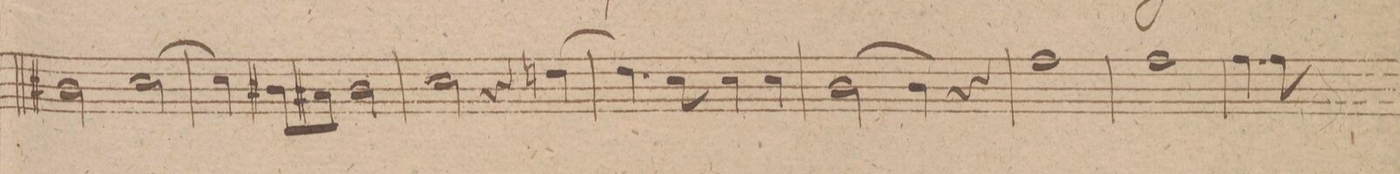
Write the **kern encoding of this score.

**kern	**dynam
*I"Oboe 2do in	*
*clefG2	*
*k[f#c#g#d#]	*
*met(c)	*
*M4/4	*
2b#X\	.
[2cc#\	.
=14	=14
4cc#\]	.
8b#XL\	.
8a#X/J	.
2b#\	.
=15	=15
2cc#\	.
4r	.
[4ddn\	.
=16	=16
4.dd\]	.
8cc#\	.
4cc#\	.
4cc#\	.
=17	=17
[2b\	.
4b\]	.
4r	.
=18	=18
1ff#\	.
=19	=19
1ff#\	.
=20	=20
4.ff#\	.
8ff#\	.
*-	*-
